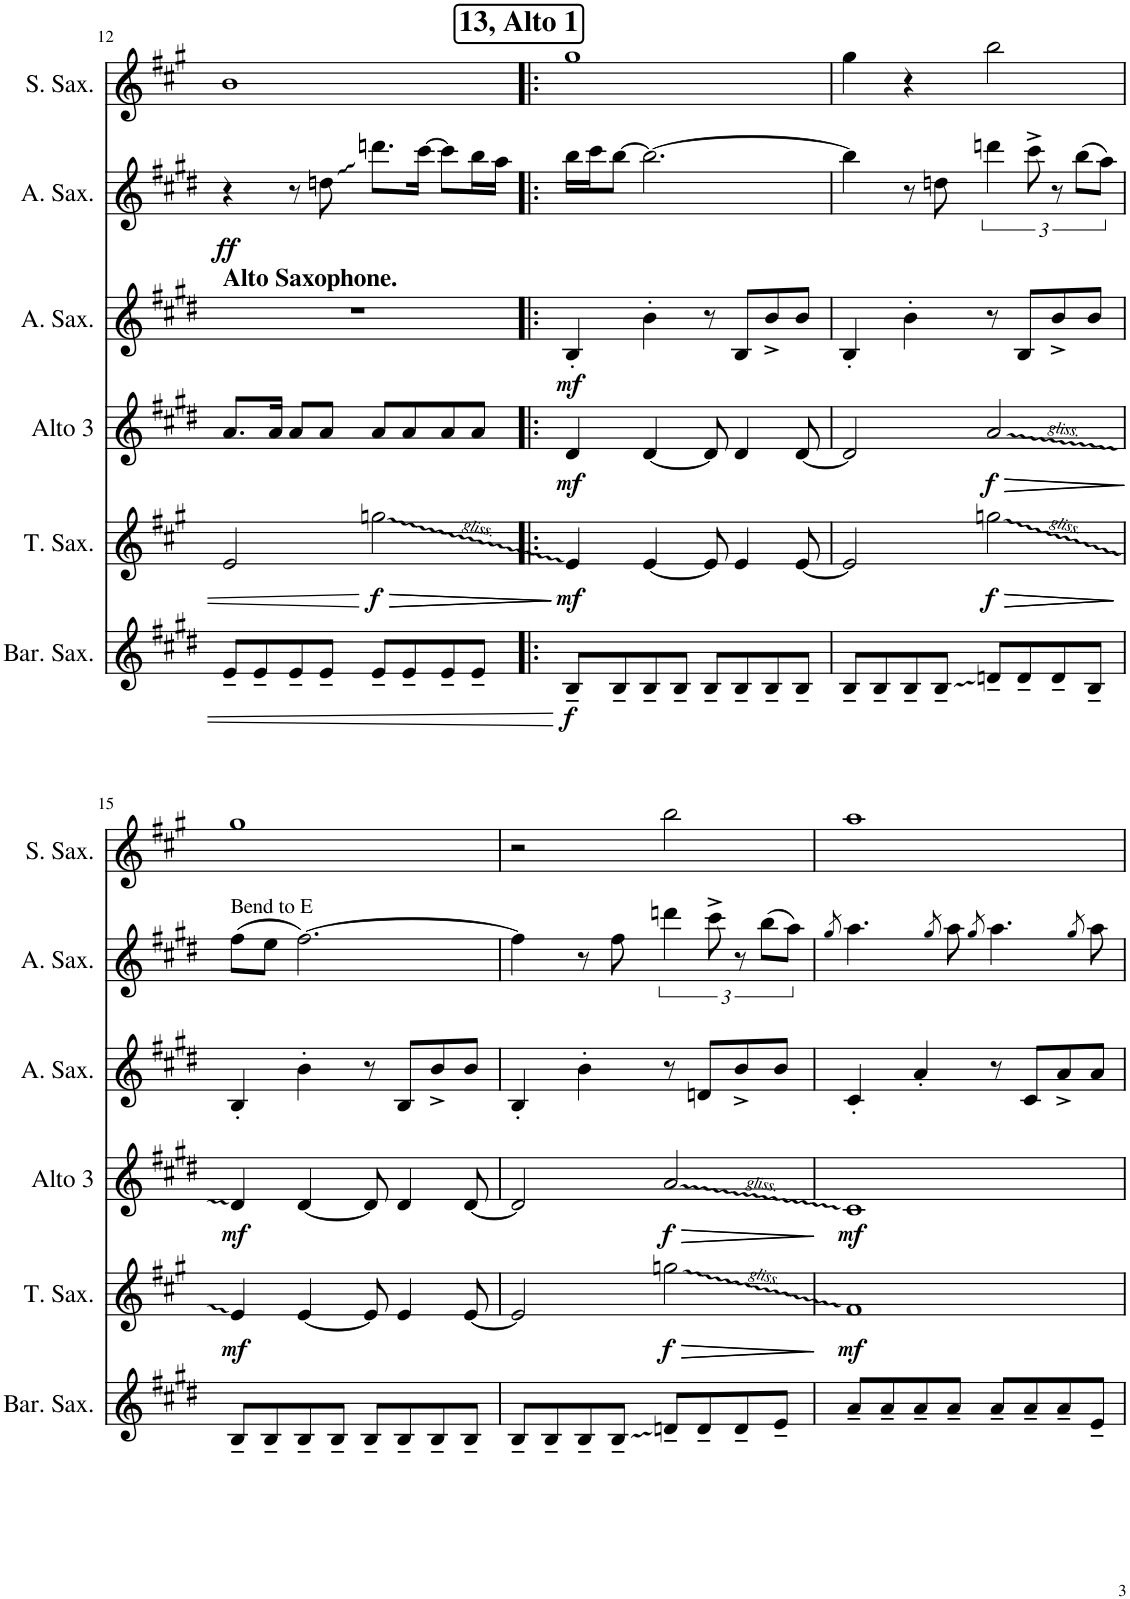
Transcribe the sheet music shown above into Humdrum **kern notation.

**kern	**dynam	**kern	**dynam	**kern	**dynam	**kern	**dynam	**kern	**dynam	**kern
*part6	*part6	*part5	*part5	*part4	*part4	*part3	*part3	*part2	*part2	*part1
*staff6	*staff6	*staff5	*staff5	*staff4	*staff4	*staff3	*staff3	*staff2	*staff2	*staff1
*I"Baritone Saxophone	*	*I"Tenor Saxophone	*	*I"Alto Sax 3	*	*I"Alto Sax 2	*	*I"Alto Saxophone	*	*I"Soprano Saxophone
*I'Bar. Sax.	*	*I'T. Sax.	*	*I'Alto 3	*	*I'Alto 2	*	*I'A. Sax.	*	*I'S. Sax.
!!LO:PB:g=z
*clefG2	*	*clefG2	*	*clefG2	*	*clefG2	*	*clefG2	*	*clefG2
*Trd12c21	*	*Trd8c14	*	*Trd5c9	*	*Trd5c9	*	*Trd5c9	*	*Trd1c2
*k[f#c#g#d#]	*	*k[f#c#g#]	*	*k[f#c#g#d#]	*	*k[f#c#g#d#]	*	*k[f#c#g#d#]	*	*k[f#c#g#]
*M4/4	*	*M4/4	*	*M4/4	*	*M4/4	*	*M4/4	*	*M4/4
=12	=12	=12	=12	=12	=12	=12	=12	=12	=12	=12
!	!	!	!	!	!	!LO:TX:a:B:t=Alto Saxophone.	!	!	!	!
!	!	!	!	!	!	!	!	!	!LO:DY:b	!
8e~/L	.	2e/	.	8.a/L	.	1r	.	4r	ff	1b
8e~/	.	.	.	.	.	.	.	.	.	.
.	.	.	.	16a/Jk	.	.	.	.	.	.
8e~/	.	.	.	8a/L	.	.	.	8r	.	.
8e~/J	.	.	.	8a/J	.	.	.	8ddn\	.	.
!	!	!	!LO:HP:b	!	!	!	!	!	!	!
!	!	!	!LO:HP:n=1:b	!	!	!	!	!	!	!
!	!	!	!LO:DY:n=1:b	!	!	!	!	!	!	!
8e~/L	.	2ggn\	> > f	8a/L	.	.	.	8.dddn\L	.	.
8e~/	.	.	.	8a/	.	.	.	.	.	.
.	.	.	.	.	.	.	.	[16ccc#\Jk	.	.
8e~/	.	.	.	8a/	.	.	.	8ccc#\L]	.	.
8e~/J	.	.	.	8a/J	.	.	.	16bb\L	.	.
.	.	.	.	.	.	.	.	16aa\JJ	.	.
.	.	.	]	.	.	.	.	.	.	.
!!LO:REH:place=s1:a:B:cj:fs=14:t=13, Alto 1
=13!|:	=13!|:	=13!|:	=13!|:	=13!|:	=13!|:	=13!|:	=13!|:	=13!|:	=13!|:	=13!|:
!	!LO:DY:b	!	!LO:DY:b	!	!LO:DY:b	!	!LO:DY:b	!	!	!
8B~/L	f	4e/	mf	4d#/	mf	4B'/	mf	16bb\LL	.	1gg#
.	.	.	.	.	.	.	.	16ccc#\J	.	.
8B~/	.	.	.	.	.	.	.	[8bb\J	.	.
8B~/	.	[4e/	]	[4d#/	.	4b'\	.	2.bb\_	.	.
8B~/J	.	.	.	.	.	.	.	.	.	.
8B~/L	.	8e/]	.	8d#/]	.	8r	.	.	.	.
8B~/	.	4e/	.	4d#/	.	8B/L	.	.	.	.
8B~/	.	.	.	.	.	8b^/	.	.	.	.
8B~/J	.	[8e/	.	[8d#/	.	8b/J	.	.	.	.
=14	=14	=14	=14	=14	=14	=14	=14	=14	=14	=14
8B~/L	.	2e/]	.	2d#/]	.	4B'/	.	4bb\]	.	4gg#\
8B~/	.	.	.	.	.	.	.	.	.	.
8B~/	.	.	.	.	.	4b'\	.	8r	.	4r
8B~/J	.	.	.	.	.	.	.	8ddn\	.	.
!	!	!	!LO:HP:b	!	!	!	!	!	!	!
!	!	!	!LO:HP:n=1:b	!	!LO:HP:b	!	!	!	!	!
!	!	!	!LO:DY:n=1:b	!	!LO:HP:n=1:b	!	!	!	!	!
!	!	!	!	!	!LO:DY:n=1:b	!	!	!	!	!
8dn~/L	.	2ggn\	> > f	2a/	> > f	8r	.	6dddn\	.	2bb\
8d~/	.	.	.	.	.	8B/L	.	.	.	.
.	.	.	.	.	.	.	.	12ccc#^\	.	.
8d~/	.	.	.	.	.	8b^/	.	12r	.	.
.	.	.	.	.	.	.	.	(>12bb\L	.	.
8B~/J	.	.	.	.	.	8b/J	.	.	.	.
.	.	.	.	.	.	.	.	12aa\J)	.	.
.	.	.	]	.	]	.	.	.	.	.
!!LO:LB:g=z
=15	=15	=15	=15	=15	=15	=15	=15	=15	=15	=15
!	!	!	!	!	!	!	!	!LO:TX:a:t=Bend to E	!	!
!	!	!	!LO:DY:b	!	!LO:DY:b	!	!	!	!	!
8B~/L	.	4e/	mf	4d#/	mf	4B'/	.	(>8ff#\L	.	1gg#
8B~/	.	.	.	.	.	.	.	8ee\J	.	.
8B~/	.	[4e/	]	[4d#/	]	4b'\	.	[2.ff#\)	.	.
8B~/J	.	.	.	.	.	.	.	.	.	.
8B~/L	.	8e/]	.	8d#/]	.	8r	.	.	.	.
8B~/	.	4e/	.	4d#/	.	8B/L	.	.	.	.
8B~/	.	.	.	.	.	8b^/	.	.	.	.
8B~/J	.	[8e/	.	[8d#/	.	8b/J	.	.	.	.
=16	=16	=16	=16	=16	=16	=16	=16	=16	=16	=16
8B~/L	.	2e/]	.	2d#/]	.	4B'/	.	4ff#\]	.	2r
8B~/	.	.	.	.	.	.	.	.	.	.
8B~/	.	.	.	.	.	4b'\	.	8r	.	.
8B~/J	.	.	.	.	.	.	.	8ff#\	.	.
!	!	!	!LO:HP:b	!	!	!	!	!	!	!
!	!	!	!LO:HP:n=1:b	!	!LO:HP:b	!	!	!	!	!
!	!	!	!LO:DY:n=1:b	!	!LO:HP:n=1:b	!	!	!	!	!
!	!	!	!	!	!LO:DY:n=1:b	!	!	!	!	!
8dn~/L	.	2ggn\	> > f	2a/	> > f	8r	.	6dddn\	.	2bb\
8d~/	.	.	.	.	.	8dn/L	.	.	.	.
.	.	.	.	.	.	.	.	12ccc#^\	.	.
8d~/	.	.	.	.	.	8b^/	.	12r	.	.
.	.	.	.	.	.	.	.	(>12bb\L	.	.
8e~/J	.	.	.	.	.	8b/J	.	.	.	.
.	.	.	.	.	.	.	.	12aa\J)	.	.
.	.	.	]	.	]	.	.	.	.	.
=17	=17	=17	=17	=17	=17	=17	=17	=17	=17	=17
.	.	.	.	.	.	.	.	8qgg#/	.	.
!	!	!	!LO:DY:b	!	!LO:DY:b	!	!	!	!	!
8a~/L	.	1f#	mf	1c#	mf	4c#'/	.	4.aa\	.	1aa
8a~/	.	.	.	.	.	.	.	.	.	.
8a~/	.	.	.	.	.	4a'/	.	.	.	.
.	.	.	.	.	.	.	.	8qgg#/	.	.
8a~/J	.	.	.	.	.	.	.	8aa\	.	.
.	.	.	.	.	.	.	.	8qgg#/	.	.
8a~/L	.	.	.	.	.	8r	.	4.aa\	.	.
8a~/	.	.	.	.	.	8c#/L	.	.	.	.
8a~/	.	.	.	.	.	8a^/	.	.	.	.
.	.	.	.	.	.	.	.	8qgg#/	.	.
8e~/J	.	.	.	.	.	8a/J	.	8aa\	.	.
.	.	.	]	.	]	.	.	.	.	.
=	=	=	=	=	=	=	=	=	=	=
*-	*-	*-	*-	*-	*-	*-	*-	*-	*-	*-
